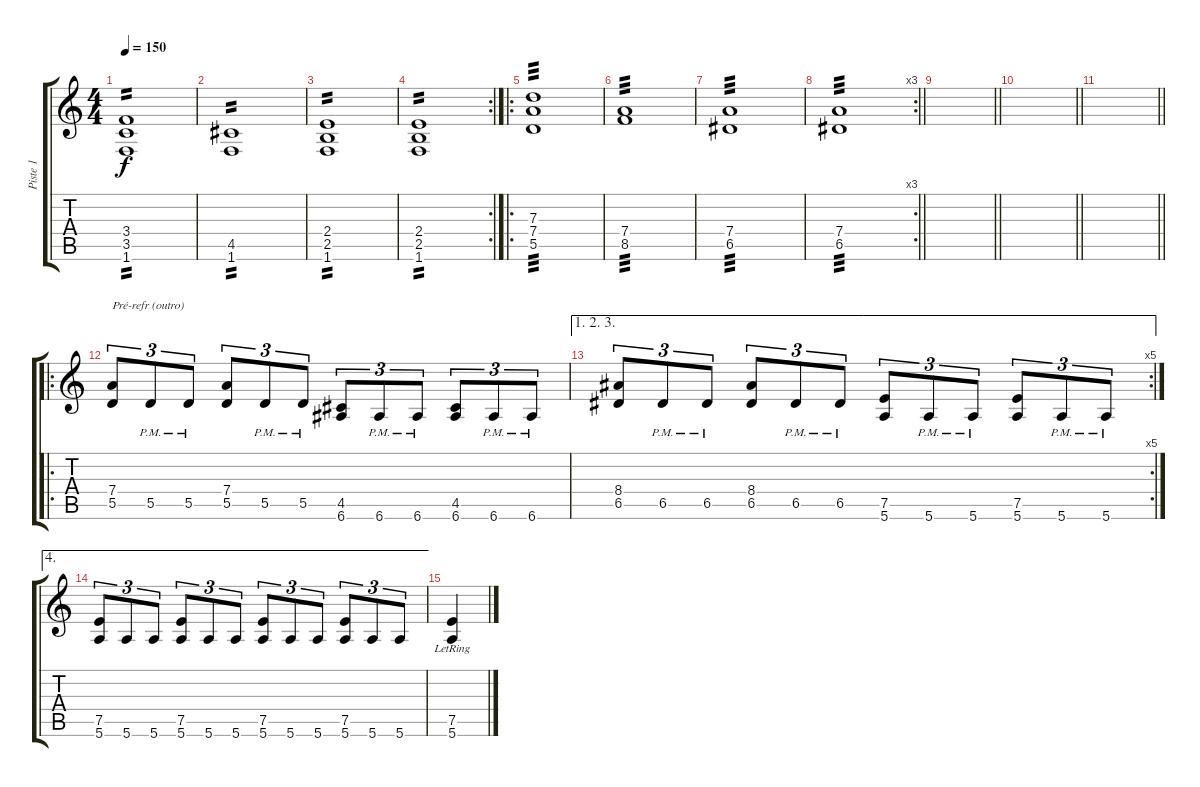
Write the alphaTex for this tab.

\track ("Piste 1" "Piste 1") {instrument distortionguitar}
\staff {score tabs}
\tuning (E4 B3 G3 D3 A2 E2) {hide}
\ts (4 4)
\tempo 150
\clef g2
\ks c
(3.4 3.5 1.6).1{tp 2 dy f} |
(4.5 1.6).1{tp 2} |
(2.4 2.5 1.6).1{tp 2} |
\rc 2
(2.4 2.5 1.6).1{tp 2} |
\ro
(7.3 7.4 5.5).1{tp 3} |
(7.4 8.5).1{tp 3} |
(7.4 6.5).1{tp 3} |
\rc 3
\barLineRight lightlight
(7.4 6.5).1{tp 3} |
\barLineRight lightlight
|
\barLineRight lightlight
|
\barLineRight lightlight
|
\ro
(7.4 5.5).8{tu (3 2) txt "Pré-refr (outro)"} 5.5{pm}.8{tu (3 2)} 5.5{pm}.8{tu (3 2)} (7.4 5.5).8{tu (3 2)} 5.5{pm}.8{tu (3 2)} 5.5{pm}.8{tu (3 2)} (4.5 6.6).8{tu (3 2)} 6.6{pm}.8{tu (3 2)} 6.6{pm}.8{tu (3 2)} (4.5 6.6).8{tu (3 2)} 6.6{pm}.8{tu (3 2)} 6.6{pm}.8{tu (3 2)} |
\ae (1 2 3)
\rc 5
(8.4 6.5).8{tu (3 2)} 6.5{pm}.8{tu (3 2)} 6.5{pm}.8{tu (3 2)} (8.4 6.5).8{tu (3 2)} 6.5{pm}.8{tu (3 2)} 6.5{pm}.8{tu (3 2)} (7.5 5.6).8{tu (3 2)} 5.6{pm}.8{tu (3 2)} 5.6{pm}.8{tu (3 2)} (7.5 5.6).8{tu (3 2)} 5.6{pm}.8{tu (3 2)} 5.6{pm}.8{tu (3 2)} |
\ae 4
(7.5 5.6).8{tu (3 2)} 5.6.8{tu (3 2)} 5.6.8{tu (3 2)} (7.5 5.6).8{tu (3 2)} 5.6.8{tu (3 2)} 5.6.8{tu (3 2)} (7.5 5.6).8{tu (3 2)} 5.6.8{tu (3 2)} 5.6.8{tu (3 2)} (7.5 5.6).8{tu (3 2)} 5.6.8{tu (3 2)} 5.6.8{tu (3 2)} |
(7.5{lr} 5.6).4
